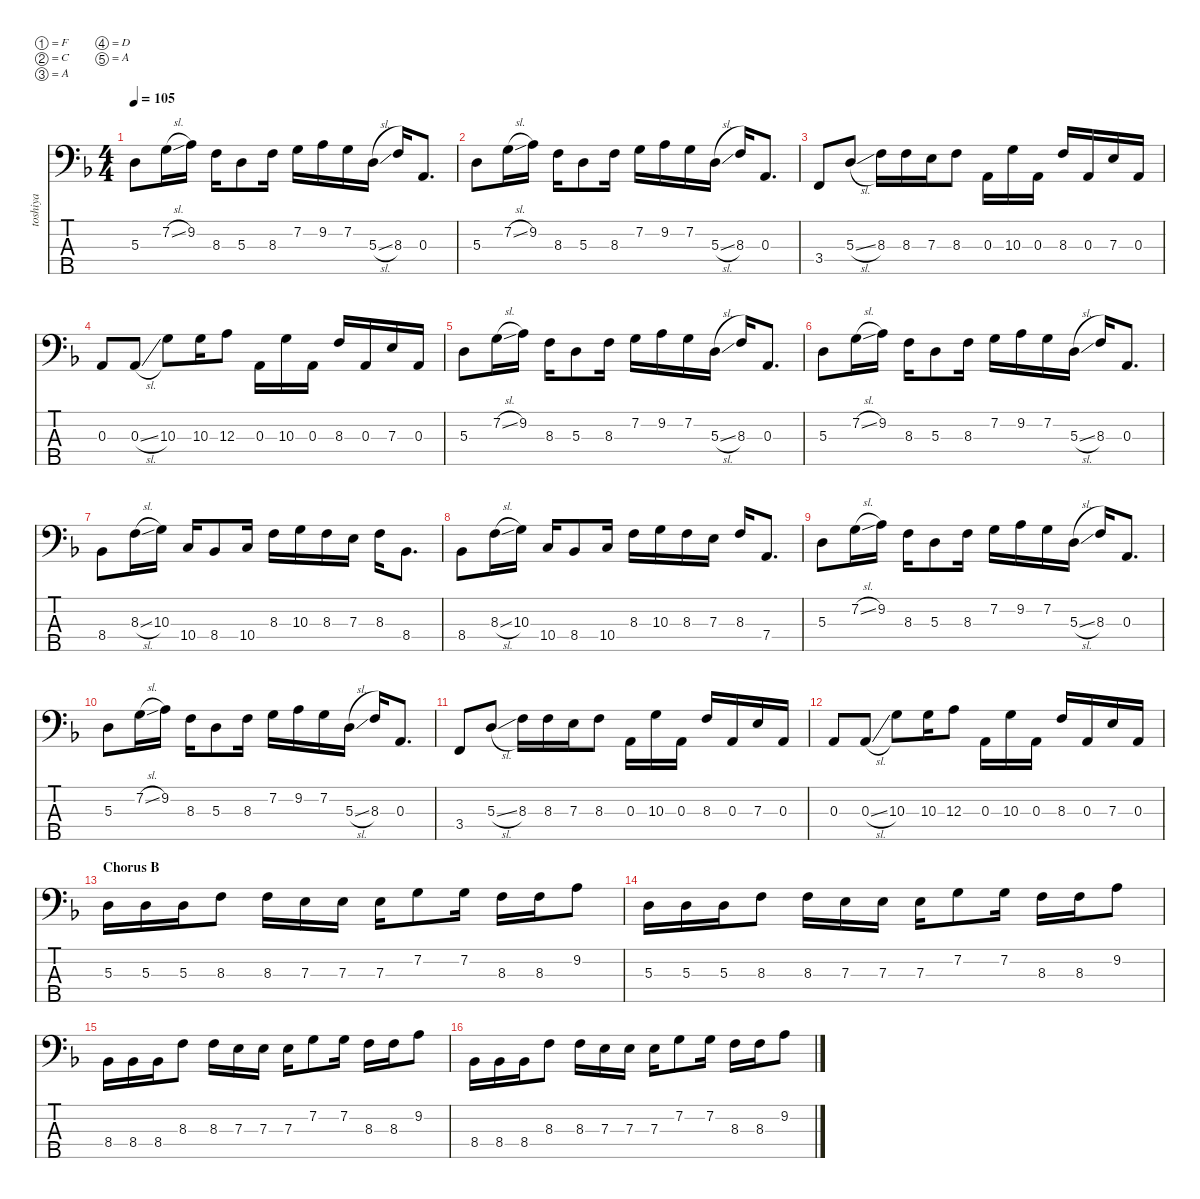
\defaultSystemsLayout 4
\hideDynamics
\bracketExtendMode nobrackets
\otherSystemsTrackNameOrientation horizontal
\track ("Toshiya" "toshiya") {defaultSystemsLayout 4 instrument electricbasspick}
\staff {score tabs}
\tuning (F2 C2 A1 D1 A0)
\ts (4 4)
\tempo 105
\clef f4
\scale
0.952211
\ks dminor
5.3{acc forcenatural}.8{dy mf beam Down} 7.2{sl acc forcenatural}.16{beam Down} 9.2{acc forcenatural}.16{beam Down} 8.3{acc forcenatural}.16{beam Down} 5.3{acc forcenatural}.8{beam Down} 8.3{acc forcenatural}.16{beam Down} 7.2{acc forcenatural}.16{beam Down} 9.2{acc forcenatural}.16{beam Down} 7.2{acc forcenatural}.16{beam Down} 5.3{sl acc forcenatural}.16{beam Down} 8.3{acc forcenatural}.16{beam Up} 0.3{acc forcenatural}.8{d beam Up} |
\scale
0.952211 5.3{acc forcenatural}.8{beam Down} 7.2{sl acc forcenatural}.16{beam Down} 9.2{acc forcenatural}.16{beam Down} 8.3{acc forcenatural}.16{beam Down} 5.3{acc forcenatural}.8{beam Down} 8.3{acc forcenatural}.16{beam Down} 7.2{acc forcenatural}.16{beam Down} 9.2{acc forcenatural}.16{beam Down} 7.2{acc forcenatural}.16{beam Down} 5.3{sl acc forcenatural}.16{beam Down} 8.3{acc forcenatural}.16{beam Up} 0.3{acc forcenatural}.8{d beam Up} |
\scale
1.14337 3.4{acc forcenatural}.8{beam Up} 5.3{sl acc forcenatural}.8{beam Up} 8.3{acc forcenatural}.16{beam Down} 8.3{acc forcenatural}.16{beam Down} 7.3{acc forcenatural}.16{beam Down} 8.3{acc forcenatural}.8{beam Down} 0.3{acc forcenatural}.16{beam Down} 10.3{acc forcenatural}.16{beam Down} 0.3{acc forcenatural}.16{beam Down} 8.3{acc forcenatural}.16{beam Up} 0.3{acc forcenatural}.16{beam Up} 7.3{acc forcenatural}.16{beam Up} 0.3{acc forcenatural}.16{beam Up} |
\scale
0.952211 0.3{acc forcenatural}.8{beam Up} 0.3{sl acc forcenatural}.8{beam Up} 10.3{acc forcenatural}.8{beam Down} 10.3{acc forcenatural}.16{beam Down} 12.3{acc forcenatural}.8{beam Down} 0.3{acc forcenatural}.16{beam Down} 10.3{acc forcenatural}.16{beam Down} 0.3{acc forcenatural}.16{beam Down} 8.3{acc forcenatural}.16{beam Up} 0.3{acc forcenatural}.16{beam Up} 7.3{acc forcenatural}.16{beam Up} 0.3{acc forcenatural}.16{beam Up} |
\scale
0.952211 5.3{acc forcenatural}.8{beam Down} 7.2{sl acc forcenatural}.16{beam Down} 9.2{acc forcenatural}.16{beam Down} 8.3{acc forcenatural}.16{beam Down} 5.3{acc forcenatural}.8{beam Down} 8.3{acc forcenatural}.16{beam Down} 7.2{acc forcenatural}.16{beam Down} 9.2{acc forcenatural}.16{beam Down} 7.2{acc forcenatural}.16{beam Down} 5.3{sl acc forcenatural}.16{beam Down} 8.3{acc forcenatural}.16{beam Up} 0.3{acc forcenatural}.8{d beam Up} |
\scale
0.952211 5.3{acc forcenatural}.8{beam Down} 7.2{sl acc forcenatural}.16{beam Down} 9.2{acc forcenatural}.16{beam Down} 8.3{acc forcenatural}.16{beam Down} 5.3{acc forcenatural}.8{beam Down} 8.3{acc forcenatural}.16{beam Down} 7.2{acc forcenatural}.16{beam Down} 9.2{acc forcenatural}.16{beam Down} 7.2{acc forcenatural}.16{beam Down} 5.3{sl acc forcenatural}.16{beam Down} 8.3{acc forcenatural}.16{beam Up} 0.3{acc forcenatural}.8{d beam Up} |
\scale
1.14337 8.4{acc b}.8{beam Down} 8.3{sl acc forcenatural}.16{beam Down} 10.3{acc forcenatural}.16{beam Down} 10.4{acc forcenatural}.16{beam Up} 8.4{acc b}.8{beam Up} 10.4{acc forcenatural}.16{beam Up} 8.3{acc forcenatural}.16{beam Down} 10.3{acc forcenatural}.16{beam Down} 8.3{acc forcenatural}.16{beam Down} 7.3{acc forcenatural}.16{beam Down} 8.3{acc forcenatural}.16{beam Down} 8.4{acc b}.8{d beam Down} |
\scale
0.952211 8.4{acc b}.8{beam Down} 8.3{sl acc forcenatural}.16{beam Down} 10.3{acc forcenatural}.16{beam Down} 10.4{acc forcenatural}.16{beam Up} 8.4{acc b}.8{beam Up} 10.4{acc forcenatural}.16{beam Up} 8.3{acc forcenatural}.16{beam Down} 10.3{acc forcenatural}.16{beam Down} 8.3{acc forcenatural}.16{beam Down} 7.3{acc forcenatural}.16{beam Down} 8.3{acc forcenatural}.16{beam Up} 7.4{acc forcenatural}.8{d beam Up} |
\scale
0.952211 5.3{acc forcenatural}.8{beam Down} 7.2{sl acc forcenatural}.16{beam Down} 9.2{acc forcenatural}.16{beam Down} 8.3{acc forcenatural}.16{beam Down} 5.3{acc forcenatural}.8{beam Down} 8.3{acc forcenatural}.16{beam Down} 7.2{acc forcenatural}.16{beam Down} 9.2{acc forcenatural}.16{beam Down} 7.2{acc forcenatural}.16{beam Down} 5.3{sl acc forcenatural}.16{beam Down} 8.3{acc forcenatural}.16{beam Up} 0.3{acc forcenatural}.8{d beam Up} |
\scale
0.952211 5.3{acc forcenatural}.8{beam Down} 7.2{sl acc forcenatural}.16{beam Down} 9.2{acc forcenatural}.16{beam Down} 8.3{acc forcenatural}.16{beam Down} 5.3{acc forcenatural}.8{beam Down} 8.3{acc forcenatural}.16{beam Down} 7.2{acc forcenatural}.16{beam Down} 9.2{acc forcenatural}.16{beam Down} 7.2{acc forcenatural}.16{beam Down} 5.3{sl acc forcenatural}.16{beam Down} 8.3{acc forcenatural}.16{beam Up} 0.3{acc forcenatural}.8{d beam Up} |
\scale
1.13895 3.4{acc forcenatural}.8{beam Up} 5.3{sl acc forcenatural}.8{beam Up} 8.3{acc forcenatural}.16{beam Down} 8.3{acc forcenatural}.16{beam Down} 7.3{acc forcenatural}.16{beam Down} 8.3{acc forcenatural}.8{beam Down} 0.3{acc forcenatural}.16{beam Down} 10.3{acc forcenatural}.16{beam Down} 0.3{acc forcenatural}.16{beam Down} 8.3{acc forcenatural}.16{beam Up} 0.3{acc forcenatural}.16{beam Up} 7.3{acc forcenatural}.16{beam Up} 0.3{acc forcenatural}.16{beam Up} |
\scale
0.965474 0.3{acc forcenatural}.8{beam Up} 0.3{sl acc forcenatural}.8{beam Up} 10.3{acc forcenatural}.8{beam Down} 10.3{acc forcenatural}.16{beam Down} 12.3{acc forcenatural}.8{beam Down} 0.3{acc forcenatural}.16{beam Down} 10.3{acc forcenatural}.16{beam Down} 0.3{acc forcenatural}.16{beam Down} 8.3{acc forcenatural}.16{beam Up} 0.3{acc forcenatural}.16{beam Up} 7.3{acc forcenatural}.16{beam Up} 0.3{acc forcenatural}.16{beam Up} |
\section ("" "Chorus B")
\scale
0.947789 5.3{acc forcenatural}.16{beam Down} 5.3{acc forcenatural}.16{beam Down} 5.3{acc forcenatural}.16{beam Down} 8.3{acc forcenatural}.8{beam Down} 8.3{acc forcenatural}.16{beam Down} 7.3{acc forcenatural}.16{beam Down} 7.3{acc forcenatural}.16{beam Down} 7.3{acc forcenatural}.16{beam Down} 7.2{acc forcenatural}.8{beam Down} 7.2{acc forcenatural}.16{beam Down} 8.3{acc forcenatural}.16{beam Down} 8.3{acc forcenatural}.16{beam Down} 9.2{acc forcenatural}.8{beam Down} |
\scale
0.947789 5.3{acc forcenatural}.16{beam Down} 5.3{acc forcenatural}.16{beam Down} 5.3{acc forcenatural}.16{beam Down} 8.3{acc forcenatural}.8{beam Down} 8.3{acc forcenatural}.16{beam Down} 7.3{acc forcenatural}.16{beam Down} 7.3{acc forcenatural}.16{beam Down} 7.3{acc forcenatural}.16{beam Down} 7.2{acc forcenatural}.8{beam Down} 7.2{acc forcenatural}.16{beam Down} 8.3{acc forcenatural}.16{beam Down} 8.3{acc forcenatural}.16{beam Down} 9.2{acc forcenatural}.8{beam Down} |
\scale
1.14337 8.4{acc b}.16{beam Down} 8.4{acc b}.16{beam Down} 8.4{acc b}.16{beam Down} 8.3{acc forcenatural}.8{beam Down} 8.3{acc forcenatural}.16{beam Down} 7.3{acc forcenatural}.16{beam Down} 7.3{acc forcenatural}.16{beam Down} 7.3{acc forcenatural}.16{beam Down} 7.2{acc forcenatural}.8{beam Down} 7.2{acc forcenatural}.16{beam Down} 8.3{acc forcenatural}.16{beam Down} 8.3{acc forcenatural}.16{beam Down} 9.2{acc forcenatural}.8{beam Down} |
\scale
0.952211 8.4{acc b}.16{beam Down} 8.4{acc b}.16{beam Down} 8.4{acc b}.16{beam Down} 8.3{acc forcenatural}.8{beam Down} 8.3{acc forcenatural}.16{beam Down} 7.3{acc forcenatural}.16{beam Down} 7.3{acc forcenatural}.16{beam Down} 7.3{acc forcenatural}.16{beam Down} 7.2{acc forcenatural}.8{beam Down} 7.2{acc forcenatural}.16{beam Down} 8.3{acc forcenatural}.16{beam Down} 8.3{acc forcenatural}.16{beam Down} 9.2{acc forcenatural}.8{beam Down}
